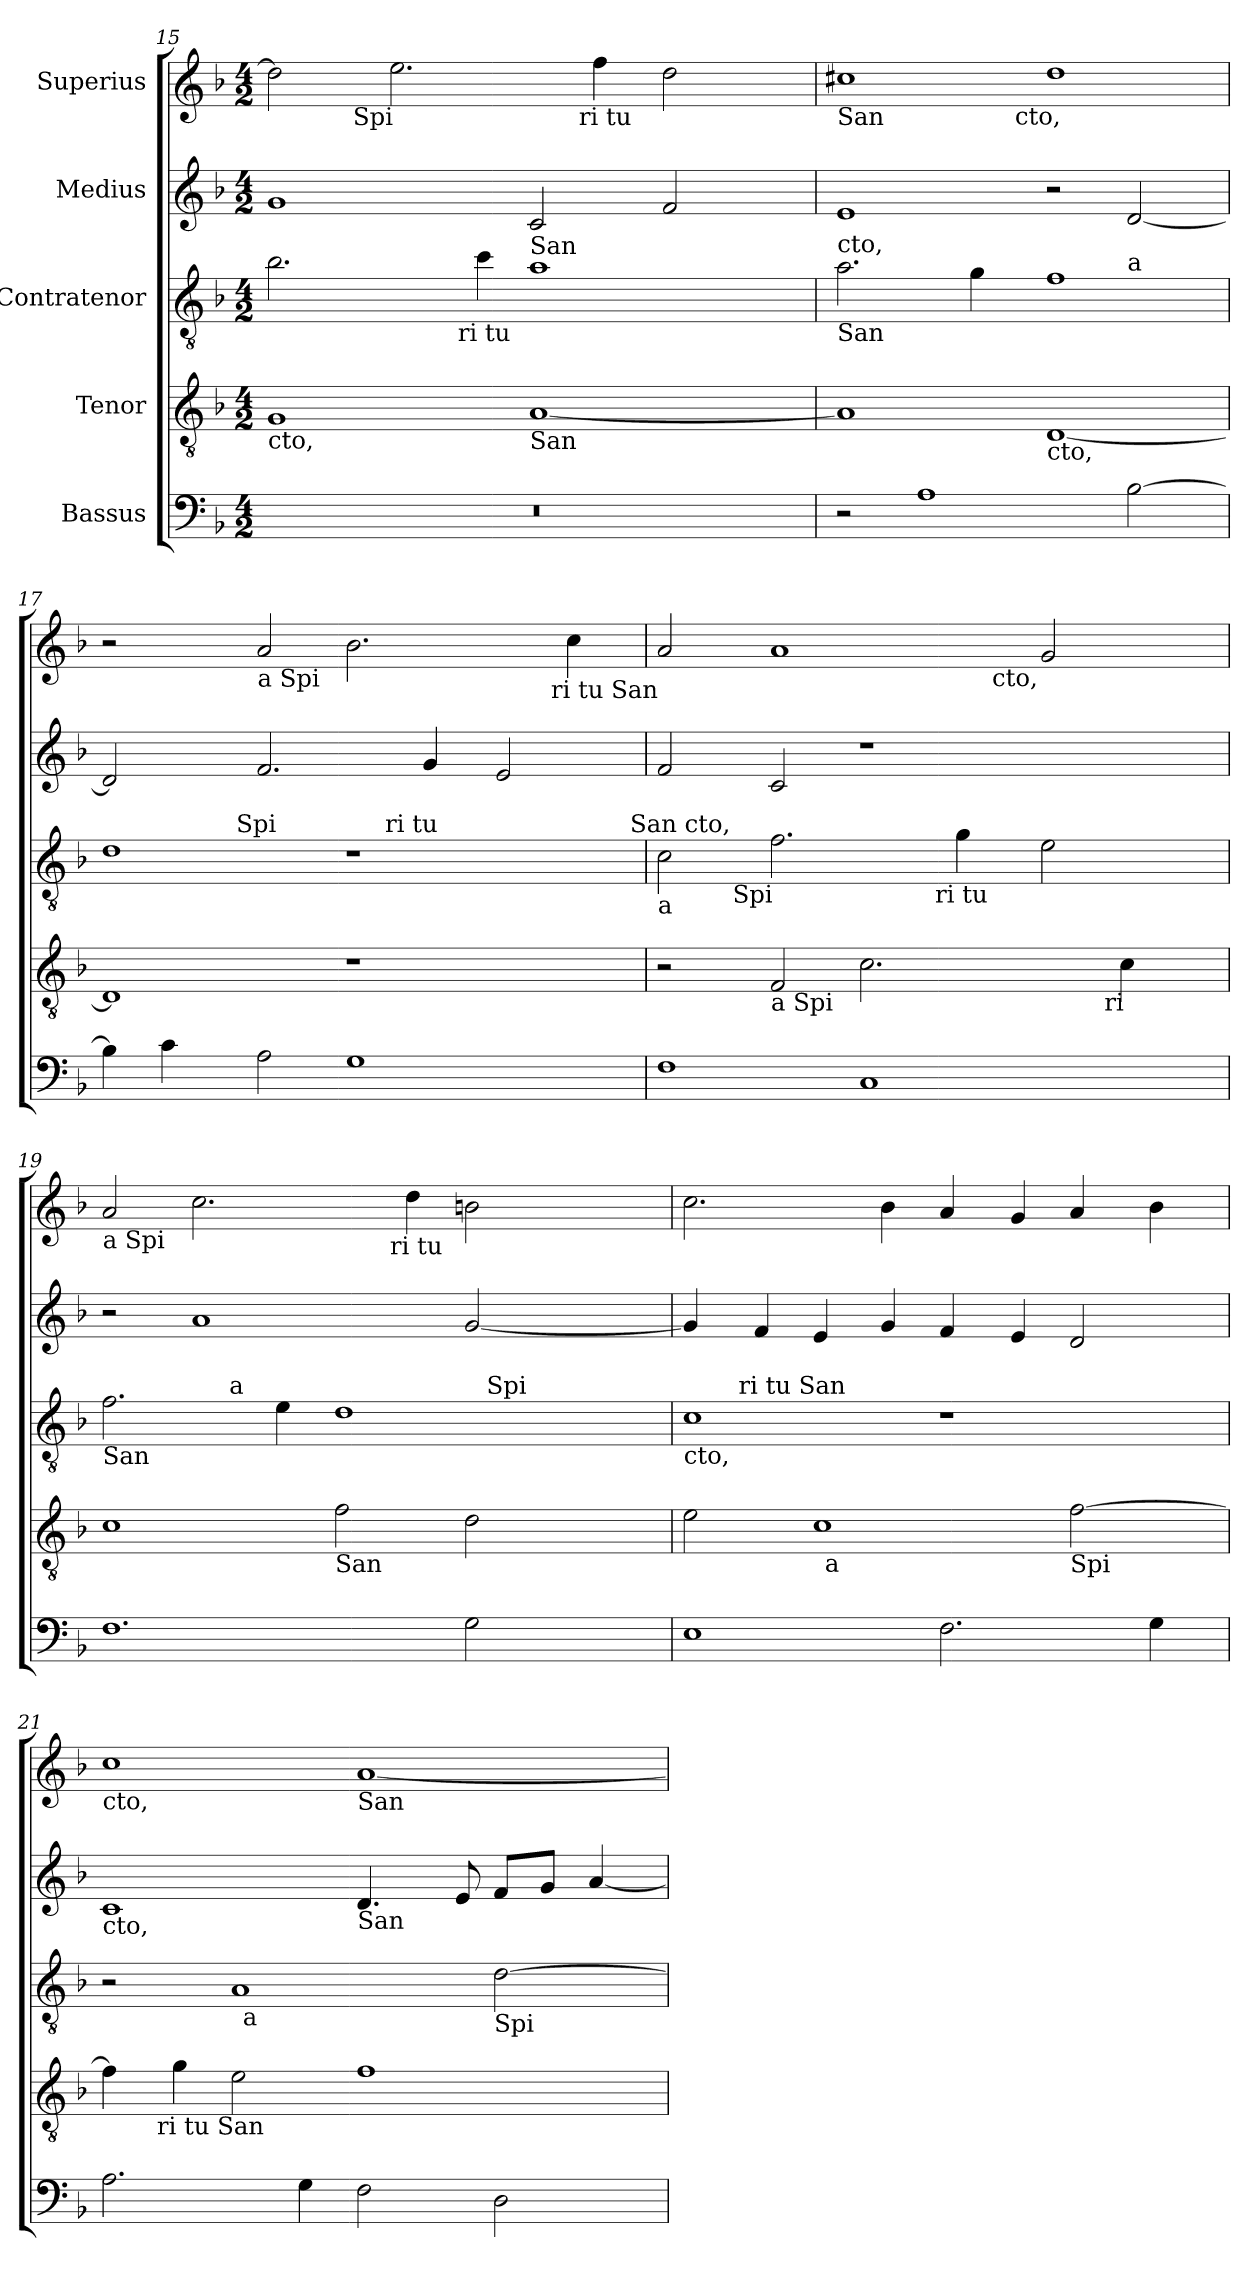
**kern	**kern	**kern	**kern	**kern
*part5	*part4	*part3	*part2	*part1
*staff5	*staff4	*staff3	*staff2	*staff1
*I"Bassus	*I"Tenor	*I"Contratenor	*I"Medius	*I"Superius
*clefF4	*clefGv2	*clefGv2	*clefG2	*clefG2
*ITrd7c12	*	*	*	*
*k[b-]	*k[b-]	*k[b-]	*k[b-]	*k[b-]
*F:	*F:	*F:	*F:	*F:
*M4/2	*M4/2	*M4/2	*M4/2	*M4/2
=15	=15	=15	=15	=15
!	!	!LO:TX:b:t=Spi	!	!
!	!	!LO:TX:a:t=cto,	!	!
!	!LO:TX:b:t=cto,	!	!	!
*	*	*^	*	*^
*	*	*	*	*	*	*^
0r	1G	2.b-\	2ryy	1g	2dd\]	4ryy	1ryy
.	.	.	.	.	.	16..ryy	.
!	!	!	!	!	!	!LO:TX:b:t=Spi	!
.	.	.	.	.	.	1ryy	.
.	.	.	8ryy	.	2.ee\	.	.
.	.	.	16ryy	.	.	.	.
.	.	.	64ryy	.	.	.	.
!	!	!	!LO:TX:b:t=ri tu	!	!	!	!
.	.	.	1ryy	.	.	.	.
.	.	4cc\	.	.	.	.	.
!	!	!LO:TX:a:t=San	!	!	!	!	!
!	!LO:TX:b:t=San	!	!	!	!	!	!
.	[<1A	1a	.	2c/	.	.	8..ryy
!	!	!	!	!	!	!	!LO:TX:b:t=ri tu
.	.	.	.	.	.	.	2ryy
.	.	.	.	.	4ff\	.	.
.	.	.	.	.	.	2ryy	.
.	.	.	.	2f/	2dd\	.	.
.	.	.	4ryy	.	.	.	.
.	.	.	.	.	.	.	4ryy
.	.	.	.	.	.	8ryy	.
.	.	.	32.ryy	.	.	.	.
.	.	.	.	.	.	.	32ryy
.	.	.	.	.	.	64ryy	.
=16	=16	=16	=16	=16	=16	=16	=16
!	!	!	!	!	!LO:TX:b:t=San	!	!
!	!	!LO:TX:a:t=cto,	!	!	!	!	!
!	!	!LO:TX:b:t=San	!	!	!	!	!
*	*	*	*	*	*	*v	*v
2r	1A]	2.a\	1.ryy	1e	1cc#X	2ryy
1AA	.	.	.	.	.	4ryy
.	.	4g\	.	.	.	8ryy
.	.	.	.	.	.	64ryy
!	!	!	!	!	!	!LO:TX:b:t=cto,
.	.	.	.	.	.	1ryy
!	!LO:TX:b:t=cto,	!	!	!	!	!
.	[<1D	1f	.	2r	1dd	.
!	!	!	!LO:TX:a:t=a	!	!	!
[>2BB-\	.	.	2ryy	[<2d/	.	.
.	.	.	.	.	.	16..ryy
=17	=17	=17	=17	=17	=17	=17
!	!	!LO:TX:b:t=cto,	!	!	!	!
*	*	*^	*^	*	*	*
4BB-\]	1D]	1d	4ryy	1ryy	1ryy	2d/]	2r	1ryy
4C\	.	.	8ryy	.	.	.	.	.
.	.	.	16ryy	.	.	.	.	.
.	.	.	64ryy	.	.	.	.	.
!	!	!	!LO:TX:a:t=Spi	!	!	!	!	!
.	.	.	1ryy	.	.	.	.	.
!	!	!	!	!	!	!	!LO:TX:b:t=a Spi	!
2AA\	.	.	.	.	.	2.f/	2a/	.
1GG	1r	1r	.	8ryy	2ryy	.	2.b-\	2ryy
!	!	!	!	!LO:TX:a:t=ri tu	!	!	!	!
.	.	.	.	2..ryy	.	.	.	.
.	.	.	.	.	.	4g/	.	.
.	.	.	2ryy	.	.	.	.	.
.	.	.	.	.	4...ryy	2e/	.	8..ryy
!	!	!	!	!	!	!	!	!LO:TX:b:t=ri tu San
.	.	.	.	.	.	.	.	4ryy
.	.	.	.	.	.	.	4cc\	.
.	.	.	32.ryy	.	.	.	.	.
!	!	!	!	!	!LO:TX:a:t=San cto,	!	!	!
.	.	.	.	.	32ryy	.	.	32ryy
=18	=18	=18	=18	=18	=18	=18	=18	=18
!	!	!LO:TX:b:t=a	!	!	!	!	!	!
*	*^	*	*	*v	*v	*	*	*
1FF	2r	1ryy	2c\	4.ryy	1ryy	2f/	2a/	1ryy
!	!	!	!	!LO:TX:b:t=Spi	!	!	!	!
.	.	.	.	1ryy	.	.	.	.
!	!LO:TX:b:t=a Spi	!	!	!	!	!	!	!
.	2F/	.	2.f\	.	.	2c/	1a	.
1CC	2.c\	2ryy	.	.	8ryy	1r	.	4ryy
.	.	.	.	.	16ryy	.	.	.
.	.	.	.	.	64ryy	.	.	.
!	!	!	!	!	!LO:TX:b:t=ri tu	!	!	!
.	.	.	.	.	2ryy	.	.	.
.	.	.	4g\	.	.	.	.	16..ryy
!	!	!	!	!	!	!	!	!LO:TX:b:t=cto,
.	.	.	.	.	.	.	.	2ryy
.	.	.	.	2ryy	.	.	.	.
.	.	8..ryy	2e\	.	.	.	2g/	.
.	.	.	.	.	4ryy	.	.	.
!	!	!LO:TX:b:t=ri	!	!	!	!	!	!
.	.	4ryy	.	.	.	.	.	.
.	4c\	.	.	.	.	.	.	.
.	.	.	.	.	.	.	.	8ryy
.	.	.	.	8ryy	.	.	.	.
.	.	.	.	.	32.ryy	.	.	.
.	.	32ryy	.	.	.	.	.	.
.	.	.	.	.	.	.	.	64ryy
=19	=19	=19	=19	=19	=19	=19	=19	=19
!	!	!	!	!	!	!	!LO:TX:b:t=a Spi	!
!	!	!	!LO:TX:b:t=San	!	!	!	!	!
!	!LO:TX:b:t=tu	!	!	!	!	!	!	!
*	*v	*v	*	*	*	*	*	*
1.FF	1c	2.f\	2ryy	1ryy	2r	2a/	1ryy
.	.	.	16ryy	.	1a	2.cc\	.
.	.	.	64ryy	.	.	.	.
!	!	!	!LO:TX:a:t=a	!	!	!	!
.	.	.	1ryy	.	.	.	.
.	.	4e\	.	.	.	.	.
!	!LO:TX:b:t=San	!	!	!	!	!	!
.	2f\	1d	.	2ryy	.	.	8..ryy
!	!	!	!	!	!	!	!LO:TX:b:t=ri tu
.	.	.	.	.	.	.	2ryy
.	.	.	.	.	.	4dd\	.
2GG\	2d\	.	.	32.ryy	[<2g/	2bn\	.
!	!	!	!	!LO:TX:a:t=Spi	!	!	!
.	.	.	.	4ryy	.	.	.
.	.	.	4ryy	.	.	.	.
.	.	.	.	.	.	.	4ryy
.	.	.	.	8ryy	.	.	.
.	.	.	8ryy	.	.	.	.
.	.	.	.	16ryy	.	.	.
.	.	.	32.ryy	.	.	.	.
.	.	.	.	.	.	.	32ryy
.	.	.	.	64ryy	.	.	.
=20	=20	=20	=20	=20	=20	=20	=20
!	!	!	!	!	!	!LO:TX:b:t=San	!
!	!	!LO:TX:b:t=cto,	!	!	!	!	!
!	!LO:TX:b:t=cto,	!	!	!	!	!	!
*	*^	*	*v	*v	*	*v	*v
1EE	2e\	2ryy	1c	8..ryy	4g/]	2.cc\
!	!	!	!	!LO:TX:a:t=ri tu San	!	!
.	.	.	.	1ryy	.	.
.	.	.	.	.	4f/	.
.	1c	64ryy	.	.	4e/	.
!	!	!LO:TX:b:t=a	!	!	!	!
.	.	1ryy	.	.	.	.
.	.	.	.	.	4g/	4b-\
2.FF\	.	.	1r	.	4f/	4a/
.	.	.	.	2ryy	.	.
.	.	.	.	.	4e/	4g/
!	!LO:TX:b:t=Spi	!	!	!	!	!
.	[>2f\	.	.	.	2d/	4a/
.	.	4ryy	.	.	.	.
.	.	.	.	4ryy	.	.
4GG\	.	.	.	.	.	4b-\
.	.	8...ryy	.	.	.	.
.	.	.	.	32ryy	.	.
!!LO:PB:g=z
=21	=21	=21	=21	=21	=21	=21
!	!	!	!	!	!	!LO:TX:b:t=cto,
!	!	!	!	!	!LO:TX:b:t=cto,	!
2.AA\	4f\]	8..ryy	2r	2ryy	1c	1cc
!	!	!LO:TX:b:t=ri tu San	!	!	!	!
.	.	1ryy	.	.	.	.
.	4g\	.	.	.	.	.
.	2e\	.	1A	64ryy	.	.
!	!	!	!	!LO:TX:b:t=a	!	!
.	.	.	.	1ryy	.	.
4GG\	.	.	.	.	.	.
!	!	!	!	!	!	!LO:TX:b:t=San
!	!	!	!	!	!LO:TX:b:t=San	!
2FF\	1f	.	.	.	4.d/	[<1a
.	.	2ryy	.	.	.	.
.	.	.	.	.	8e/	.
!	!	!	!LO:TX:b:t=Spi	!	!	!
2DD\	.	.	[>2d\	.	8f/L	.
.	.	.	.	4ryy	.	.
.	.	.	.	.	8g/J	.
.	.	4ryy	.	.	.	.
.	.	.	.	.	[<4a/	.
.	.	.	.	8...ryy	.	.
.	.	32ryy	.	.	.	.
*	*v	*v	*	*	*	*
*	*	*v	*v	*	*
=	=	=	=	=
*-	*-	*-	*-	*-
